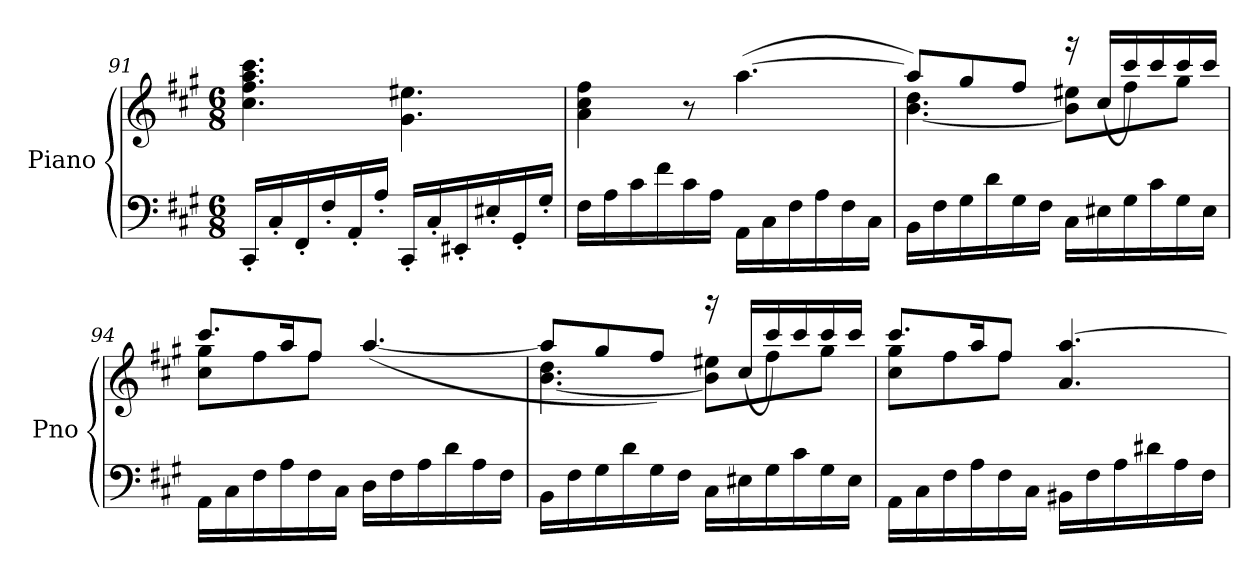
**kern	**kern
*part1	*part1
*staff2	*staff1
*I"Piano	*
*I'Pno	*
*clefF4	*clefG2
*k[f#c#g#]	*k[f#c#g#]
*M6/8	*M6/8
=91	=91
16CC#'/LL	4.cc#\ 4.ff#\ 4.aa\ 4.ccc#\
16C#'/	.
16FF#'/	.
16F#'/	.
16AA'/	.
16A'/JJ	.
16CC#'/LL	4.g#\ 4.ee#X\
16C#'/	.
16EE#X'/	.
16E#X'/	.
16GG#'/	.
16G#'/JJ	.
=92	=92
16F#\LL	4a\ 4cc#\ 4ff#\
16A\	.
16c#\	.
16f#\	.
16c#\	8r
16A\JJ	.
16AA\LL	(>[4.aa\
16C#\	.
16F#\	.
16A\	.
16F#\	.
16C#\JJ	.
!!LO:LB:g=z
=93	=93
*	*^
16BB\LL	8aa/L])	[4.b\ 4.dd\
16F#\	.	.
16G#\	8gg#/	.
16d\	.	.
16G#\	8ff#/J	.
16F#\JJ	.	.
16C#\LL	8b\] 8ee#X\L	16rggg
16E#X\	.	(<16cc#/LL
16G#\	8ff#\	16ccc#/)
16c#\	.	16ccc#/
16G#\	8gg#\J	16ccc#/
16E#\JJ	.	16ccc#/JJ
=94	=94	=94
16AA\LL	8.ccc#/L	8cc#\ 8gg#\L
16C#\	.	.
16F#\	.	8ff#\
16A\	16aa/K	.
16F#\	8ff#/J	8ff#\J
16C#\JJ	.	.
16D\LL	(<[4.aa/	4.ryy
16F#\	.	.
16A\	.	.
16d\	.	.
16A\	.	.
16F#\JJ	.	.
=95	=95	=95
16BB\LL	8aa/L]	[4.b\ 4.dd\
16F#\	.	.
16G#\	8gg#/	.
16d\	.	.
16G#\	8ff#/J)	.
16F#\JJ	.	.
16C#\LL	8b\] 8ee#X\L	16rbbb
16E#X\	.	(<16cc#/LL
16G#\	8ff#\	16ccc#/)
16c#\	.	16ccc#/
16G#\	8gg#\J	16ccc#/
16E#\JJ	.	16ccc#/JJ
=96	=96	=96
16AA\LL	8.ccc#/L	8cc#\ 8gg#\L
16C#\	.	.
16F#\	.	8ff#\
16A\	16aa/K	.
16F#\	8ff#/J	8ff#\J
16C#\JJ	.	.
16BB#X\LL	4.a/ [4.aa/	4.ryy
16F#\	.	.
16A\	.	.
16d#X\	.	.
16A\	.	.
16F#\JJ	.	.
*	*v	*v
=	=
*-	*-
